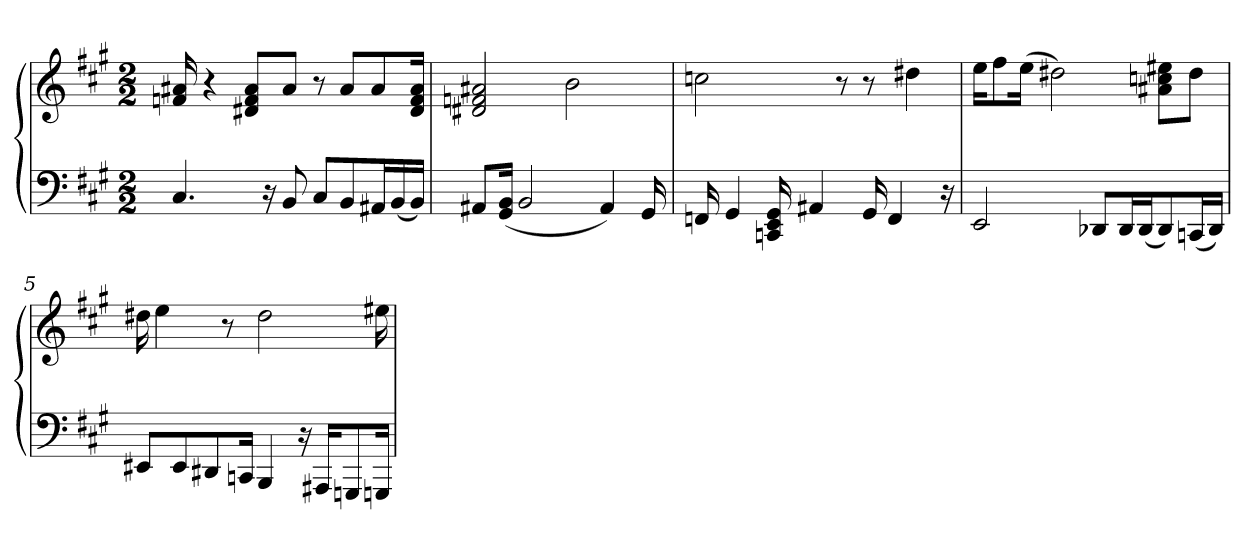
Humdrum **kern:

**kern	**kern
*part1	*part1
*staff2	*staff1
*clefF4	*clefG2
*k[f#c#g#]	*k[f#c#g#]
*M2/2	*M2/2
=1	=1
4.C#	16fn 16a#X
.	4r
.	8d#X/ 8f/ 8a#/L
16r	.
8BB	8a#/J
8C#/L	8r
8BB/	8a#/L
16AA#X/L	8a#/
(16BB/	.
16BB/JJ)	16d#/ 16f/ 16a#/Jk
=2	=2
8AA#X/L	2d#X 2fn 2a#X
(16GG#/ 16BB/Jk	.
2BB	.
.	2b
4AA#)	.
16GG#	.
=3	=3
16FFn	2ccn
4GG#	.
16CCn 16EE 16GG#	.
4AA#X	.
.	8r
16GG#	8r
4FF	.
.	4dd#X
16r	.
=4	=4
2EE	16ee\KL
.	8ff#\
.	(16ee\Jk
.	2dd#X)
8DD-X/L	.
16DD-/L	.
(16DD-/J	.
8DD-/)	8a#X\ 8ccn\ 8ee#X\L
(16CCn/L	8dd#\J
16DD-/JJ)	.
=5	=5
8EE#X/L	16dd#X
.	4ee
8EE#/	.
8DD#X/	.
.	8r
16CCn/Jk	.
4BBB	2dd#
16r	.
16AAA#X/KL	.
8GGGn/	.
16GGGn/Jk	16ee#X
=	=
*-	*-
